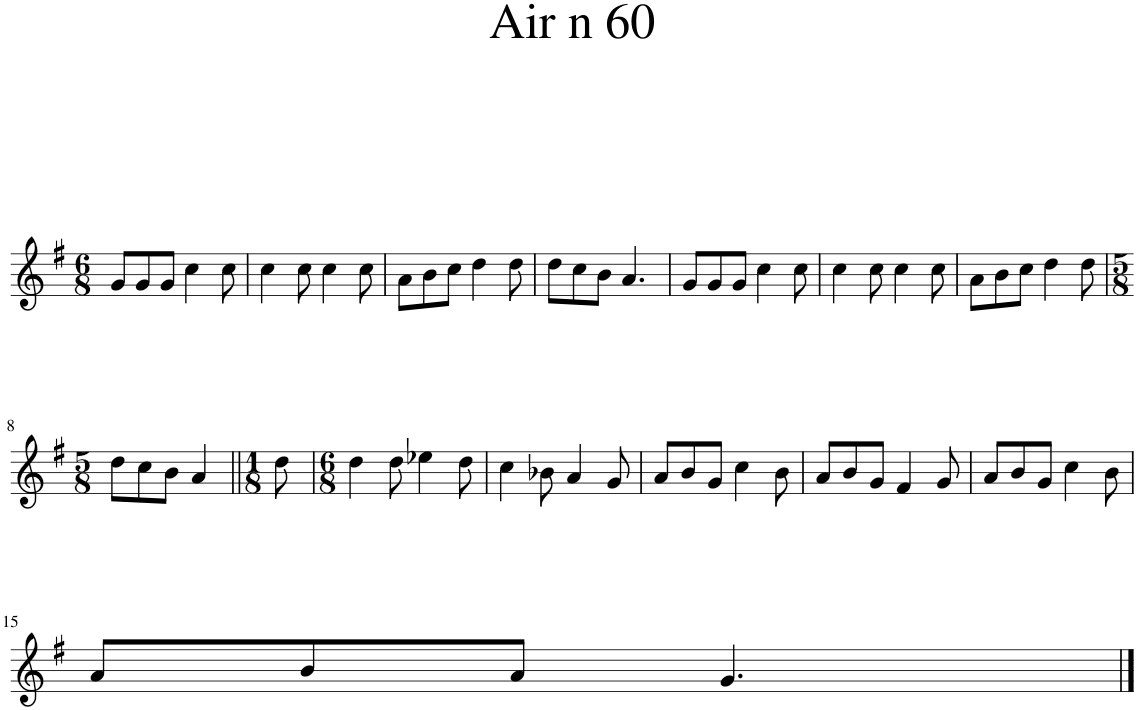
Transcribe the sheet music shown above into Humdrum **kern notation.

**kern
*part1
*staff1
*I"Piano
*I'Pno.
*clefG2
*k[f#]
*M6/8
=1
8g/L
8g/
8g/J
4cc\
8cc\
=2
4cc\
8cc\
4cc\
8cc\
=3
8a\L
8b\
8cc\J
4dd\
8dd\
=4
8dd\L
8cc\
8b\J
4.a/
=5
8g/L
8g/
8g/J
4cc\
8cc\
=6
4cc\
8cc\
4cc\
8cc\
=7
8a\L
8b\
8cc\J
4dd\
8dd\
!!LO:LB:g=z
=8
*M5/8
8dd\L
8cc\
8b\J
4a/
=9||
*M1/8
8dd\
=10
*M6/8
4dd\
8dd\
4ee-X\
8dd\
=11
4cc\
8b-X\
4a/
8g/
=12
8a/L
8b/
8g/J
4cc\
8b\
=13
8a/L
8b/
8g/J
4f#/
8g/
=14
8a/L
8b/
8g/J
4cc\
8b\
!!LO:LB:g=z
=15
8a/L
8b/
8a/J
4.g/
==
*-
